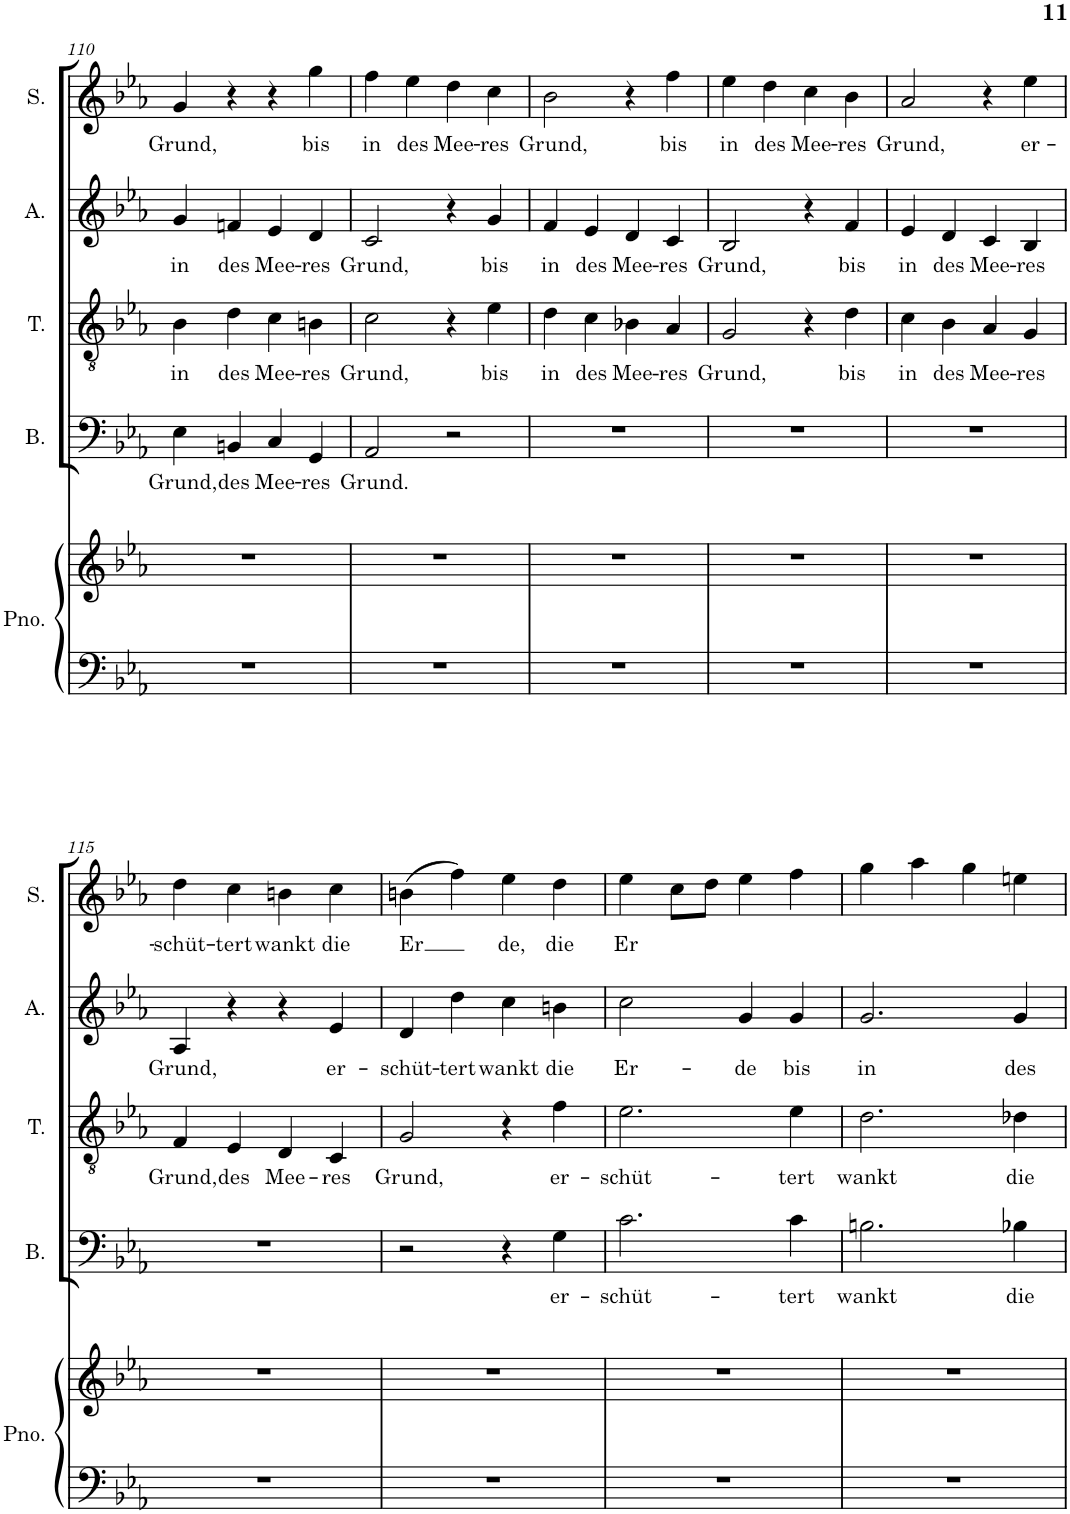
**kern	**kern	**kern	**text	**kern	**text	**kern	**text	**kern	**text
*part5	*part5	*part4	*part4	*part3	*part3	*part2	*part2	*part1	*part1
*staff6	*staff5	*staff4	*staff4	*staff3	*staff3	*staff2	*staff2	*staff1	*staff1
*I"Piano	*	*I"Bass	*	*I"Tenor	*	*I"Alto	*	*I"Soprano	*
*I'Pno.	*	*I'B.	*	*I'T.	*	*I'A.	*	*I'S.	*
!!LO:PB:g=z
*clefF4	*clefG2	*clefF4	*	*clefGv2	*	*clefG2	*	*clefG2	*
*k[b-e-a-]	*k[b-e-a-]	*k[b-e-a-]	*	*k[b-e-a-]	*	*k[b-e-a-]	*	*k[b-e-a-]	*
*M4/4	*M4/4	*M4/4	*	*M4/4	*	*M4/4	*	*M4/4	*
*met(c)	*met(c)	*met(c)	*	*met(c)	*	*met(c)	*	*met(c)	*
=110	=110	=110	=110	=110	=110	=110	=110	=110	=110
!	!	!	!LO:LY:b	!	!LO:LY:b	!	!LO:LY:b	!	!LO:LY:b
1r	1r	4E-\	Grund,	4B-\	in	4g/	in	4g/	Grund,
!	!	!	!LO:LY:b	!	!LO:LY:b	!	!LO:LY:b	!	!
.	.	4BBn/	des	4d\	des	4fn/	des	4r	.
!	!	!	!LO:LY:b	!	!LO:LY:b	!	!LO:LY:b	!	!
.	.	4C/	Mee-	4c\	Mee-	4e-/	Mee-	4r	.
!	!	!	!LO:LY:b	!	!LO:LY:b	!	!LO:LY:b	!	!LO:LY:b
.	.	4GG/	-res	4Bn\	-res	4d/	-res	4gg\	bis
=111	=111	=111	=111	=111	=111	=111	=111	=111	=111
!	!	!	!LO:LY:b	!	!LO:LY:b	!	!LO:LY:b	!	!LO:LY:b
1r	1r	2AA-/	Grund.	2c\	Grund,	2c/	Grund,	4ff\	in
!	!	!	!	!	!	!	!	!	!LO:LY:b
.	.	.	.	.	.	.	.	4ee-\	des
!	!	!	!	!	!	!	!	!	!LO:LY:b
.	.	2r	.	4r	.	4r	.	4dd\	Mee-
!	!	!	!	!	!LO:LY:b	!	!LO:LY:b	!	!LO:LY:b
.	.	.	.	4e-\	bis	4g/	bis	4cc\	-res
=112	=112	=112	=112	=112	=112	=112	=112	=112	=112
!	!	!	!	!	!LO:LY:b	!	!LO:LY:b	!	!LO:LY:b
1r	1r	1r	.	4d\	in	4f/	in	2b-\	Grund,
!	!	!	!	!	!LO:LY:b	!	!LO:LY:b	!	!
.	.	.	.	4c\	des	4e-/	des	.	.
!	!	!	!	!	!LO:LY:b	!	!LO:LY:b	!	!
.	.	.	.	4B-X\	Mee-	4d/	Mee-	4r	.
!	!	!	!	!	!LO:LY:b	!	!LO:LY:b	!	!LO:LY:b
.	.	.	.	4A-/	-res	4c/	-res	4ff\	bis
=113	=113	=113	=113	=113	=113	=113	=113	=113	=113
!	!	!	!	!	!LO:LY:b	!	!LO:LY:b	!	!LO:LY:b
1r	1r	1r	.	2G/	Grund,	2B-/	Grund,	4ee-\	in
!	!	!	!	!	!	!	!	!	!LO:LY:b
.	.	.	.	.	.	.	.	4dd\	des
!	!	!	!	!	!	!	!	!	!LO:LY:b
.	.	.	.	4r	.	4r	.	4cc\	Mee-
!	!	!	!	!	!LO:LY:b	!	!LO:LY:b	!	!LO:LY:b
.	.	.	.	4d\	bis	4f/	bis	4b-\	-res
=114	=114	=114	=114	=114	=114	=114	=114	=114	=114
!	!	!	!	!	!LO:LY:b	!	!LO:LY:b	!	!LO:LY:b
1r	1r	1r	.	4c\	in	4e-/	in	2a-/	Grund,
!	!	!	!	!	!LO:LY:b	!	!LO:LY:b	!	!
.	.	.	.	4B-\	des	4d/	des	.	.
!	!	!	!	!	!LO:LY:b	!	!LO:LY:b	!	!
.	.	.	.	4A-/	Mee-	4c/	Mee-	4r	.
!	!	!	!	!	!LO:LY:b	!	!LO:LY:b	!	!LO:LY:b
.	.	.	.	4G/	-res	4B-/	-res	4ee-\	er-
!!LO:LB:g=z
=115	=115	=115	=115	=115	=115	=115	=115	=115	=115
!	!	!	!	!	!LO:LY:b	!	!LO:LY:b	!	!LO:LY:b
1r	1r	1r	.	4F/	Grund,	4A-/	Grund,	4dd\	-schüt-
!	!	!	!	!	!LO:LY:b	!	!	!	!LO:LY:b
.	.	.	.	4E-/	des	4r	.	4cc\	-tert
!	!	!	!	!	!LO:LY:b	!	!	!	!LO:LY:b
.	.	.	.	4D/	Mee-	4r	.	4bn\	wankt
!	!	!	!	!	!LO:LY:b	!	!LO:LY:b	!	!LO:LY:b
.	.	.	.	4C/	-res	4e-/	er-	4cc\	die
=116	=116	=116	=116	=116	=116	=116	=116	=116	=116
!	!	!	!	!	!LO:LY:b	!	!LO:LY:b	!	!LO:LY:b
1r	1r	2r	.	2G/	Grund,	4d/	-schüt-	(4bn\	Er
!	!	!	!	!	!	!	!LO:LY:b	!	!
.	.	.	.	.	.	4dd\	-tert	4ff\)	.
!	!	!	!	!	!	!	!LO:LY:b	!	!LO:LY:b
.	.	4r	.	4r	.	4cc\	wankt	4ee-\	de,
!	!	!	!LO:LY:b	!	!LO:LY:b	!	!LO:LY:b	!	!LO:LY:b
.	.	4G\	er-	4f\	er-	4bn\	die	4dd\	die
=117	=117	=117	=117	=117	=117	=117	=117	=117	=117
!	!	!	!LO:LY:b	!	!LO:LY:b	!	!LO:LY:b	!	!LO:LY:b
1r	1r	2.c\	-schüt-	2.e-\	-schüt-	2cc\	Er-	4ee-\	Er
.	.	.	.	.	.	.	.	8cc\L	.
.	.	.	.	.	.	.	.	8dd\J	.
!	!	!	!	!	!	!	!LO:LY:b	!	!
.	.	.	.	.	.	4g/	-de	4ee-\	.
!	!	!	!LO:LY:b	!	!LO:LY:b	!	!LO:LY:b	!	!
.	.	4c\	-tert	4e-\	-tert	4g/	bis	4ff\	.
=118	=118	=118	=118	=118	=118	=118	=118	=118	=118
!	!	!	!LO:LY:b	!	!LO:LY:b	!	!LO:LY:b	!	!
1r	1r	2.Bn\	wankt	2.d\	wankt	2.g/	in	4gg\	.
.	.	.	.	.	.	.	.	4aa-\	.
.	.	.	.	.	.	.	.	4gg\	.
!	!	!	!LO:LY:b	!	!LO:LY:b	!	!LO:LY:b	!	!
.	.	4B-X\	die	4d-X\	die	4g/	des	4een\	.
=	=	=	=	=	=	=	=	=	=
*-	*-	*-	*-	*-	*-	*-	*-	*-	*-
